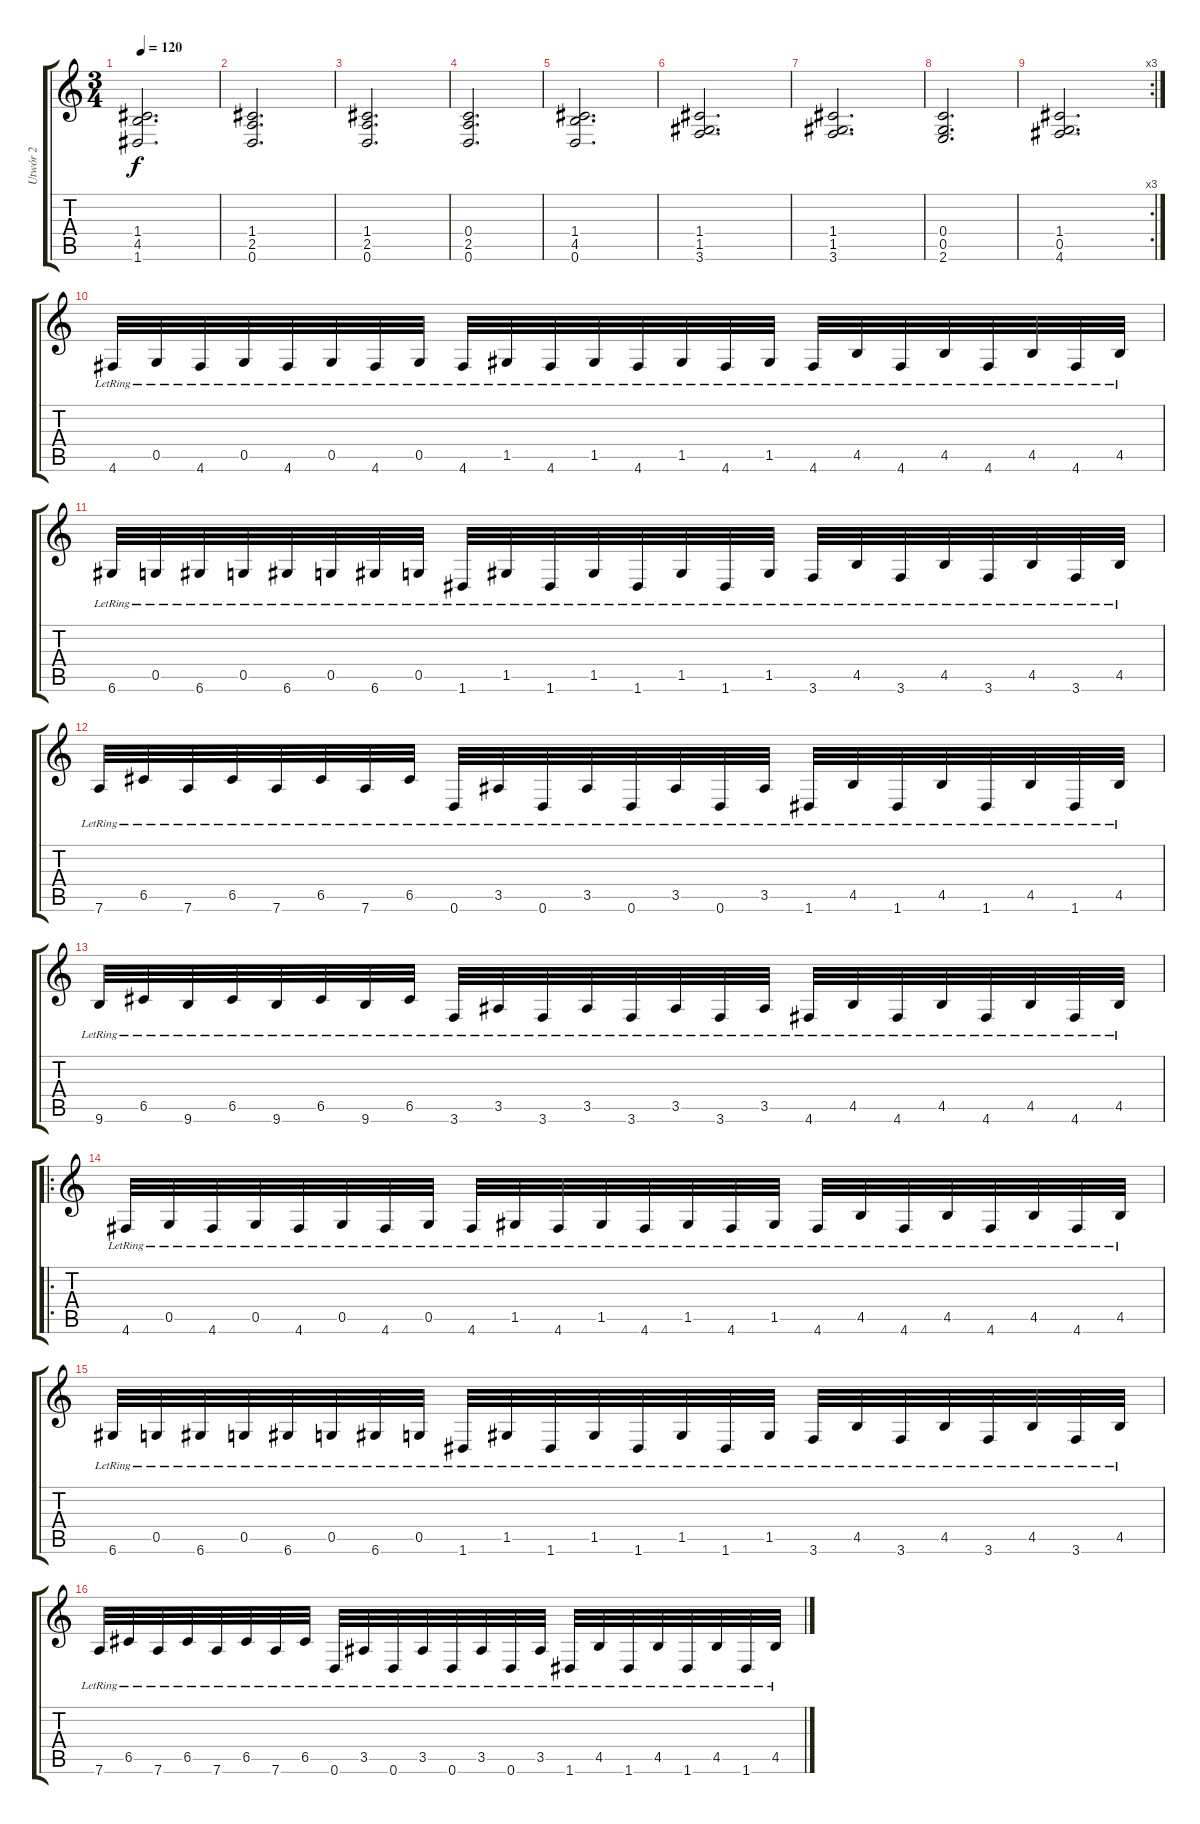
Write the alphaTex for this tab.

\track ("Utwór 2" "Utwór 2") {instrument distortionguitar}
\staff {score tabs}
\tuning (D4 A3 F3 C3 G2 D2) {hide}
\ts (3 4)
\tempo 120
\clef g2
\ks c
(1.4 4.5 1.6).2{d dy f} |
(1.4 2.5 0.6).2{d} |
(1.4 2.5 0.6).2{d} |
(0.4 2.5 0.6).2{d} |
(1.4 4.5 0.6).2{d} |
(1.4 1.5 3.6).2{d} |
(1.4 1.5 3.6).2{d} |
(0.4 0.5 2.6).2{d} |
\rc 3
(1.4 0.5 4.6).2{d} |
4.6{lr}.32{instrument churchorgan} 0.5{lr}.32 4.6{lr}.32 0.5{lr}.32 4.6{lr}.32 0.5{lr}.32 4.6{lr}.32 0.5{lr}.32 4.6{lr}.32 1.5{lr}.32 4.6{lr}.32 1.5{lr}.32 4.6{lr}.32 1.5{lr}.32 4.6{lr}.32 1.5{lr}.32 4.6{lr}.32 4.5{lr}.32 4.6{lr}.32 4.5{lr}.32 4.6{lr}.32 4.5{lr}.32 4.6{lr}.32 4.5{lr}.32 |
6.6{lr}.32 0.5{lr}.32 6.6{lr}.32 0.5{lr}.32 6.6{lr}.32 0.5{lr}.32 6.6{lr}.32 0.5{lr}.32 1.6{lr}.32 1.5{lr}.32 1.6{lr}.32 1.5{lr}.32 1.6{lr}.32 1.5{lr}.32 1.6{lr}.32 1.5{lr}.32 3.6{lr}.32 4.5{lr}.32 3.6{lr}.32 4.5{lr}.32 3.6{lr}.32 4.5{lr}.32 3.6{lr}.32 4.5{lr}.32 |
7.6{lr}.32 6.5{lr}.32 7.6{lr}.32 6.5{lr}.32 7.6{lr}.32 6.5{lr}.32 7.6{lr}.32 6.5{lr}.32 0.6{lr}.32 3.5{lr}.32 0.6{lr}.32 3.5{lr}.32 0.6{lr}.32 3.5{lr}.32 0.6{lr}.32 3.5{lr}.32 1.6{lr}.32 4.5{lr}.32 1.6{lr}.32 4.5{lr}.32 1.6{lr}.32 4.5{lr}.32 1.6{lr}.32 4.5{lr}.32 |
9.6{lr}.32 6.5{lr}.32 9.6{lr}.32 6.5{lr}.32 9.6{lr}.32 6.5{lr}.32 9.6{lr}.32 6.5{lr}.32 3.6{lr}.32 3.5{lr}.32 3.6{lr}.32 3.5{lr}.32 3.6{lr}.32 3.5{lr}.32 3.6{lr}.32 3.5{lr}.32 4.6{lr}.32 4.5{lr}.32 4.6{lr}.32 4.5{lr}.32 4.6{lr}.32 4.5{lr}.32 4.6{lr}.32 4.5{lr}.32 |
\ro
4.6{lr}.32{instrument churchorgan} 0.5{lr}.32 4.6{lr}.32 0.5{lr}.32 4.6{lr}.32 0.5{lr}.32 4.6{lr}.32 0.5{lr}.32 4.6{lr}.32 1.5{lr}.32 4.6{lr}.32 1.5{lr}.32 4.6{lr}.32 1.5{lr}.32 4.6{lr}.32 1.5{lr}.32 4.6{lr}.32 4.5{lr}.32 4.6{lr}.32 4.5{lr}.32 4.6{lr}.32 4.5{lr}.32 4.6{lr}.32 4.5{lr}.32 |
6.6{lr}.32 0.5{lr}.32 6.6{lr}.32 0.5{lr}.32 6.6{lr}.32 0.5{lr}.32 6.6{lr}.32 0.5{lr}.32 1.6{lr}.32 1.5{lr}.32 1.6{lr}.32 1.5{lr}.32 1.6{lr}.32 1.5{lr}.32 1.6{lr}.32 1.5{lr}.32 3.6{lr}.32 4.5{lr}.32 3.6{lr}.32 4.5{lr}.32 3.6{lr}.32 4.5{lr}.32 3.6{lr}.32 4.5{lr}.32 |
7.6{lr}.32 6.5{lr}.32 7.6{lr}.32 6.5{lr}.32 7.6{lr}.32 6.5{lr}.32 7.6{lr}.32 6.5{lr}.32 0.6{lr}.32 3.5{lr}.32 0.6{lr}.32 3.5{lr}.32 0.6{lr}.32 3.5{lr}.32 0.6{lr}.32 3.5{lr}.32 1.6{lr}.32 4.5{lr}.32 1.6{lr}.32 4.5{lr}.32 1.6{lr}.32 4.5{lr}.32 1.6{lr}.32 4.5{lr}.32
